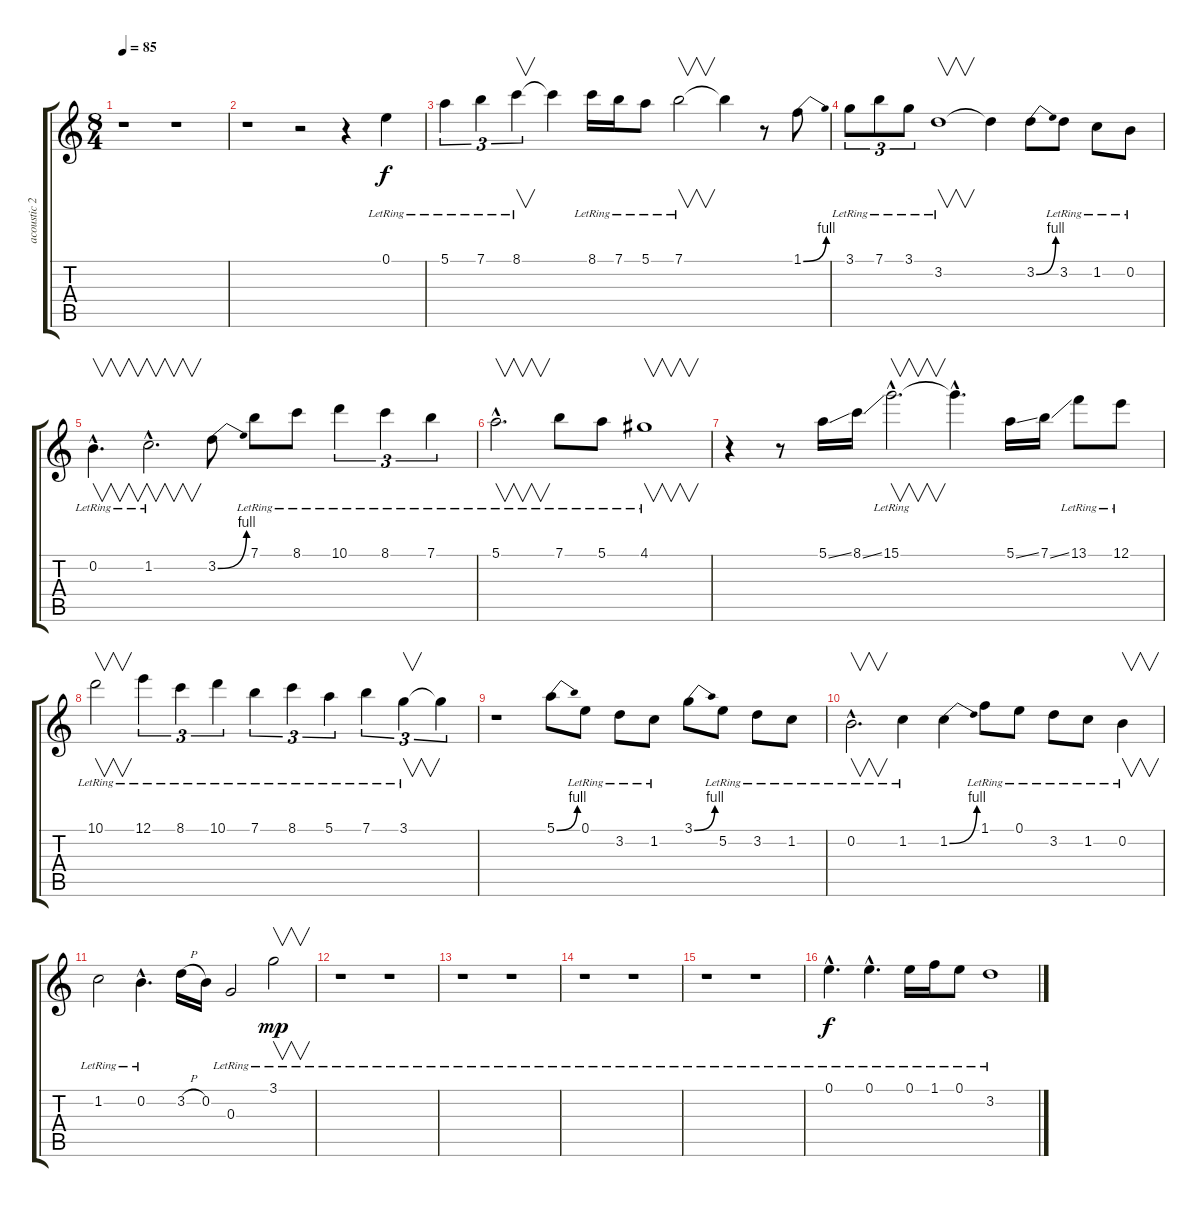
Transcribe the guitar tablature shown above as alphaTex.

\track ("acoustic 2" "acoustic 2") {instrument acousticguitarnylon}
\staff {score tabs}
\tuning (E4 B3 G3 D3 A2 E2) {hide}
\ts (8 4)
\tempo 85
\tempo 120
\tempo 85
\clef g2
\ks c
r.1{dy f instrument acousticguitarnylon} r.1 |
r.1 r.2 r.4 0.1{lr}.4 |
5.1{lr}.4{tu (3 2)} 7.1{lr}.4{tu (3 2)} 8.1{lr}.4{v tu (3 2)} 8.1{t}.4 8.1{lr}.16 7.1{lr}.16 5.1{lr}.8 7.1{lr}.2{v} 7.1{t}.4 r.8 1.1{be (bend 0 0 60 4)}.8 |
3.1{lr}.8{tu (3 2)} 7.1{lr}.8{tu (3 2)} 3.1{lr}.8{tu (3 2)} 3.2{lr}.1{v} 3.2{t}.4 3.2{be (bend 0 0 60 4)}.8 3.2{lr}.8 1.2{lr}.8 0.2{lr}.8 |
0.2{hac lr}.4{v d} 1.2{hac lr}.2{v d} 3.2{be (bend 0 0 60 4)}.8 7.1{lr}.8 8.1{lr}.8 10.1{lr}.4{tu (3 2)} 8.1{lr}.4{tu (3 2)} 7.1{lr}.4{tu (3 2)} |
5.1{hac lr}.2{v d} 7.1{lr}.8 5.1{lr}.8 4.1{lr}.1{v} |
r.4 r.8 5.1{ss}.16 8.1{ss}.16 15.1{hac lr}.2{v d} 15.1{hac t}.4{d} 5.1{ss}.16 7.1{ss}.16 13.1{lr}.8 12.1{lr}.8 |
10.1{lr}.2{v} 12.1{lr}.4{tu (3 2)} 8.1{lr}.4{tu (3 2)} 10.1{lr}.4{tu (3 2)} 7.1{lr}.4{tu (3 2)} 8.1{lr}.4{tu (3 2)} 5.1{lr}.4{tu (3 2)} 7.1{lr}.4{tu (3 2)} 3.1{lr}.4{v tu (3 2)} 3.1{t}.4{tu (3 2)} |
r.1 5.1{be (bend 0 0 60 4)}.8 0.1{lr}.8 3.2{lr}.8 1.2{lr}.8 3.1{be (bend 0 0 60 4)}.8 5.2{lr}.8 3.2{lr}.8 1.2{lr}.8 |
0.2{hac lr}.2{v d} 1.2{lr}.4 1.2{be (bend 0 0 60 4)}.4 1.1{lr}.8 0.1{lr}.8 3.2{lr}.8 1.2{lr}.8 0.2{lr}.4{v} |
1.2{lr}.2 0.2{hac lr}.4{d} 3.2{h}.16 0.2.16 0.3{lr}.2 3.1{lr}.2{v dy mp} |
r.1 r.1 |
r.1 r.1 |
r.1 r.1 |
r.1 r.1 |
0.1{hac lr}.4{d dy f} 0.1{hac lr}.4{d} 0.1{lr}.16 1.1{lr}.16 0.1{lr}.8 3.2{lr}.1
